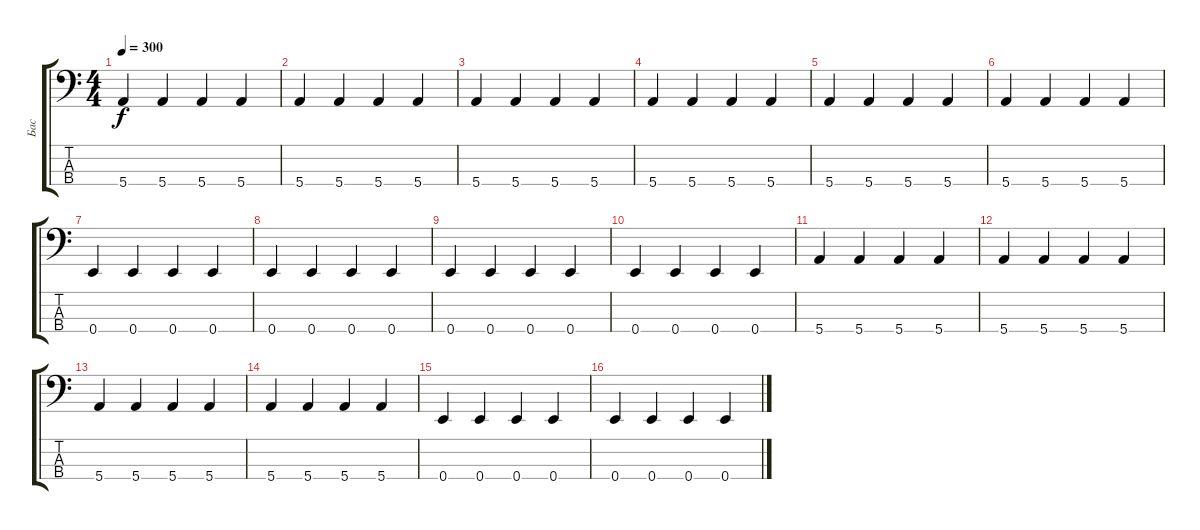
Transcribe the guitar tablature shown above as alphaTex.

\track ("Бас" "Бас") {instrument electricbassfinger}
\staff {score tabs}
\tuning (G2 D2 A1 E1) {hide}
\ts (4 4)
\tempo 300
\clef f4
\ks c
5.4.4{dy f} 5.4.4 5.4.4 5.4.4 |
5.4.4 5.4.4 5.4.4 5.4.4 |
5.4.4 5.4.4 5.4.4 5.4.4 |
5.4.4 5.4.4 5.4.4 5.4.4 |
5.4.4 5.4.4 5.4.4 5.4.4 |
5.4.4 5.4.4 5.4.4 5.4.4 |
0.4.4 0.4.4 0.4.4 0.4.4 |
0.4.4 0.4.4 0.4.4 0.4.4 |
0.4.4 0.4.4 0.4.4 0.4.4 |
0.4.4 0.4.4 0.4.4 0.4.4 |
5.4.4 5.4.4 5.4.4 5.4.4 |
5.4.4 5.4.4 5.4.4 5.4.4 |
5.4.4 5.4.4 5.4.4 5.4.4 |
5.4.4 5.4.4 5.4.4 5.4.4 |
0.4.4 0.4.4 0.4.4 0.4.4 |
0.4.4 0.4.4 0.4.4 0.4.4
